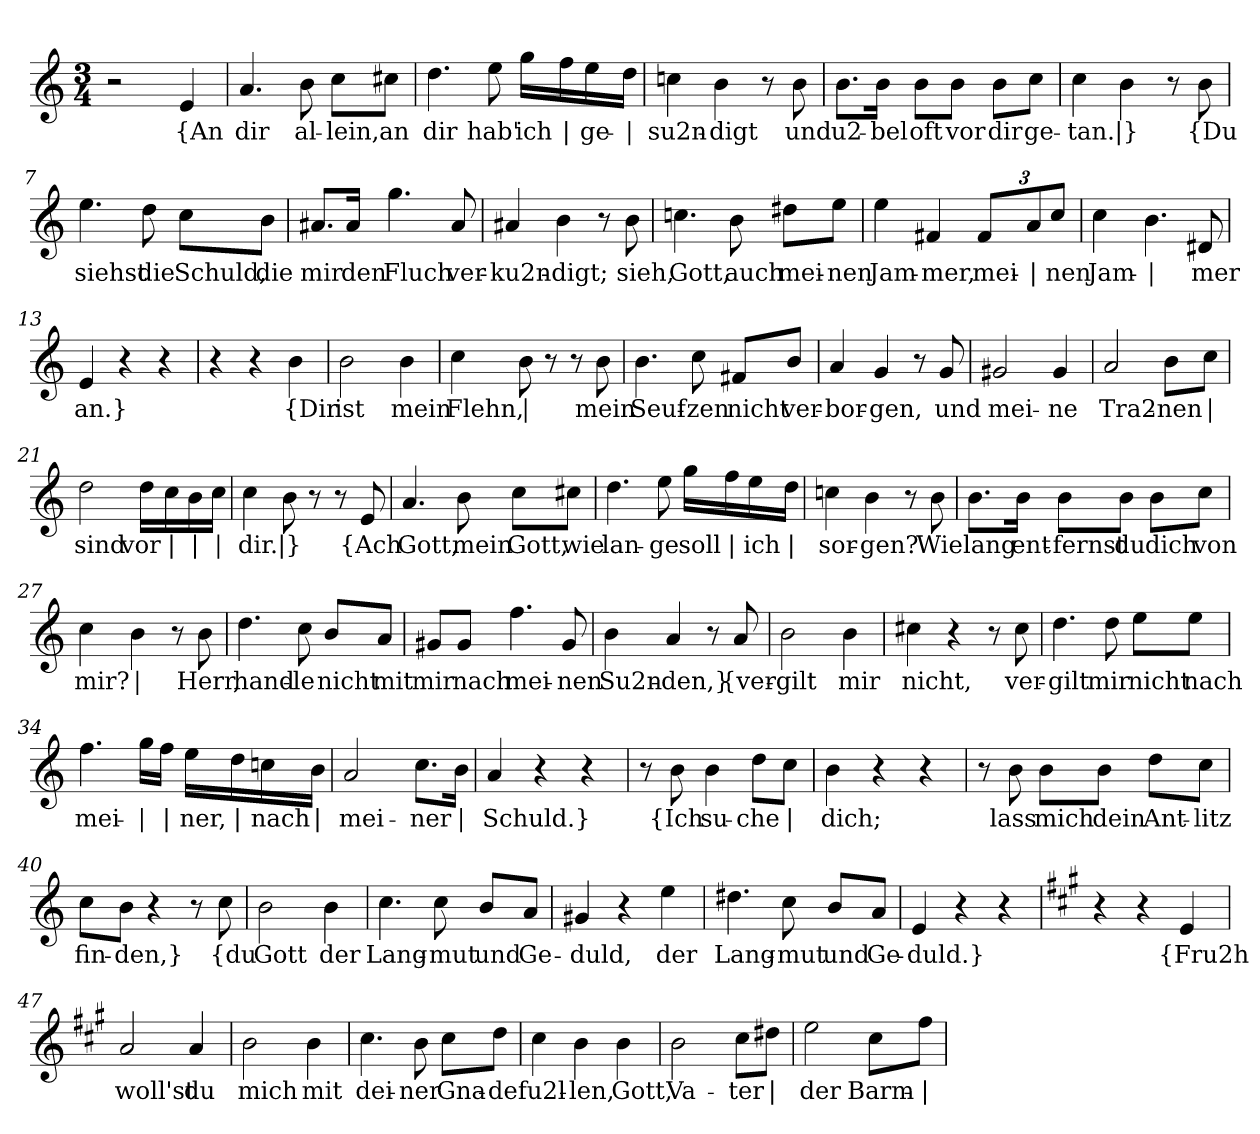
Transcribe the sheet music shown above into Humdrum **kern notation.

**kern	**text
*part1	*part1
*staff1	*staff1
*clefG2	*
*k[]	*
*M3/4	*
=1	=1
2r	.
!	!LO:LY:b
4e/	{An
=2	=2
!	!LO:LY:b
4.a/	dir
!	!LO:LY:b
8b\	al-
!	!LO:LY:b
8cc\L	-lein,
!	!LO:LY:b
8cc#X\J	an
=3	=3
!	!LO:LY:b
4.dd\	dir
!	!LO:LY:b
8ee\	hab'
!	!LO:LY:b
16gg\LL	ich
!	!LO:LY:b
16ff\	|
!	!LO:LY:b
16ee\	ge-
!	!LO:LY:b
16dd\JJ	|
=4	=4
!	!LO:LY:b
4ccn\	-su2n-
!	!LO:LY:b
4b\	-digt
8r	.
!	!LO:LY:b
8b\	und
=5	=5
!	!LO:LY:b
8.b\L	u2-
!	!LO:LY:b
16b\Jk	-bel
!	!LO:LY:b
8b\L	oft
!	!LO:LY:b
8b\J	vor
!	!LO:LY:b
8b\L	dir
!	!LO:LY:b
8cc\J	ge-
=6	=6
!	!LO:LY:b
4cc\	-tan.
!	!LO:LY:b
4b\	|}
8r	.
!	!LO:LY:b
8b\	{Du
!!LO:LB:g=z
=7	=7
!	!LO:LY:b
4.ee\	siehst
!	!LO:LY:b
8dd\	die
!	!LO:LY:b
8cc\L	Schuld,
!	!LO:LY:b
8b\J	die
=8	=8
!	!LO:LY:b
8.a#X/L	mir
!	!LO:LY:b
16a#/Jk	den
!	!LO:LY:b
4.gg\	Fluch
!	!LO:LY:b
8a#/	ver-
=9	=9
!	!LO:LY:b
4a#X/	-ku2n-
!	!LO:LY:b
4b\	-digt;
8r	.
!	!LO:LY:b
8b\	sieh,
=10	=10
!	!LO:LY:b
4.ccn\	Gott,
!	!LO:LY:b
8b\	auch
!	!LO:LY:b
8dd#X\L	mei-
!	!LO:LY:b
8ee\J	-nen
=11	=11
!	!LO:LY:b
4ee\	Jam-
!	!LO:LY:b
4f#X/	-mer,
*Xbrackettup	*
!	!LO:LY:b
12f#/L	mei-
!	!LO:LY:b
12a/	|
!	!LO:LY:b
12cc/J	-nen
!!LO:LB:g=z
=12	=12
!	!LO:LY:b
4cc\	Jam-
!	!LO:LY:b
4.b\	|
!	!LO:LY:b
8d#X/	-mer
=13	=13
!	!LO:LY:b
4e/	an.}
4r	.
4r	.
=14	=14
4r	.
4r	.
!	!LO:LY:b
4b\	{Dir
=15	=15
!	!LO:LY:b
2b\	ist
!	!LO:LY:b
4b\	mein
=16	=16
!	!LO:LY:b
4cc\	Flehn,
!	!LO:LY:b
8b\	|
8r	.
8r	.
!	!LO:LY:b
8b\	mein
=17	=17
!	!LO:LY:b
4.b\	Seuf-
!	!LO:LY:b
8cc\	-zen
!	!LO:LY:b
8f#X/L	nicht
!	!LO:LY:b
8b/J	ver-
=18	=18
!	!LO:LY:b
4a/	-bor-
!	!LO:LY:b
4g/	-gen,
8r	.
!	!LO:LY:b
8g/	und
=19	=19
!	!LO:LY:b
2g#X/	mei-
!	!LO:LY:b
4g#/	-ne
!!LO:LB:g=z
=20	=20
!	!LO:LY:b
2a/	Tra2-
!	!LO:LY:b
8b\L	-nen
!	!LO:LY:b
8cc\J	|
=21	=21
!	!LO:LY:b
2dd\	sind
!	!LO:LY:b
16dd\LL	vor
!	!LO:LY:b
16cc\	|
!	!LO:LY:b
16b\	|
!	!LO:LY:b
16cc\JJ	|
=22	=22
!	!LO:LY:b
4cc\	dir.
!	!LO:LY:b
8b\	|}
8r	.
8r	.
!	!LO:LY:b
8e/	{Ach
=23	=23
!	!LO:LY:b
4.a/	Gott,
!	!LO:LY:b
8b\	mein
!	!LO:LY:b
8cc\L	Gott,
!	!LO:LY:b
8cc#X\J	wie
=24	=24
!	!LO:LY:b
4.dd\	lan-
!	!LO:LY:b
8ee\	-ge
!	!LO:LY:b
16gg\LL	soll
!	!LO:LY:b
16ff\	|
!	!LO:LY:b
16ee\	ich
!	!LO:LY:b
16dd\JJ	|
=25	=25
!	!LO:LY:b
4ccn\	sor-
!	!LO:LY:b
4b\	-gen?
8r	.
!	!LO:LY:b
8b\	Wie
!!LO:LB:g=z
=26	=26
!	!LO:LY:b
8.b\L	lang
!	!LO:LY:b
16b\Jk	ent-
!	!LO:LY:b
8b\L	-fernst
!	!LO:LY:b
8b\J	du
!	!LO:LY:b
8b\L	dich
!	!LO:LY:b
8cc\J	von
=27	=27
!	!LO:LY:b
4cc\	mir?
!	!LO:LY:b
4b\	|
8r	.
!	!LO:LY:b
8b\	Herr,
=28	=28
!	!LO:LY:b
4.dd\	hand-
!	!LO:LY:b
8cc\	-le
!	!LO:LY:b
8b/L	nicht
!	!LO:LY:b
8a/J	mit
=29	=29
!	!LO:LY:b
8g#X/L	mir
!	!LO:LY:b
8g#/J	nach
!	!LO:LY:b
4.ff\	mei-
!	!LO:LY:b
8g#/	nen
=30	=30
!	!LO:LY:b
4b\	Su2n-
!	!LO:LY:b
4a/	-den,}
8r	.
!	!LO:LY:b
8a/	{ver-
!!LO:LB:g=z
=31	=31
!	!LO:LY:b
2b\	-gilt
!	!LO:LY:b
4b\	mir
=32	=32
!	!LO:LY:b
4cc#X\	nicht,
4r	.
8r	.
!	!LO:LY:b
8cc#\	ver-
=33	=33
!	!LO:LY:b
4.dd\	-gilt
!	!LO:LY:b
8dd\	mir
!	!LO:LY:b
8ee\L	nicht
!	!LO:LY:b
8ee\J	nach
=34	=34
!	!LO:LY:b
4.ff\	mei-
!	!LO:LY:b
16gg\LL	|
!	!LO:LY:b
16ff\JJ	|
!	!LO:LY:b
16ee\LL	-ner,
!	!LO:LY:b
16dd\	|
!	!LO:LY:b
16ccn\	nach
!	!LO:LY:b
16b\JJ	|
=35	=35
!	!LO:LY:b
2a/	mei-
!	!LO:LY:b
8.cc\L	-ner
!	!LO:LY:b
16b\Jk	|
=36	=36
!	!LO:LY:b
4a/	Schuld.}
4r	.
4r	.
=37	=37
8r	.
!	!LO:LY:b
8b\	{Ich
!	!LO:LY:b
4b\	su-
!	!LO:LY:b
8dd\L	-che
!	!LO:LY:b
8cc\J	|
!!LO:LB:g=z
=38	=38
!	!LO:LY:b
4b\	dich;
4r	.
4r	.
=39	=39
8r	.
!	!LO:LY:b
8b\	lass
!	!LO:LY:b
8b\L	mich
!	!LO:LY:b
8b\J	dein
!	!LO:LY:b
8dd\L	Ant-
!	!LO:LY:b
8cc\J	-litz
=40	=40
!	!LO:LY:b
8cc\L	fin-
!	!LO:LY:b
8b\J	-den,}
4r	.
8r	.
!	!LO:LY:b
8cc\	{du
=41	=41
!	!LO:LY:b
2b\	Gott
!	!LO:LY:b
4b\	der
=42	=42
!	!LO:LY:b
4.cc\	Lang-
!	!LO:LY:b
8cc\	-mut
!	!LO:LY:b
8b/L	und
!	!LO:LY:b
8a/J	Ge-
=43	=43
!	!LO:LY:b
4g#X/	-duld,
4r	.
!	!LO:LY:b
4ee\	der
!!LO:LB:g=z
=44	=44
!	!LO:LY:b
4.dd#X\	Lang-
!	!LO:LY:b
8cc\	-mut
!	!LO:LY:b
8b/L	und
!	!LO:LY:b
8a/J	Ge-
=45	=45
!	!LO:LY:b
4e/	-duld.}
4r	.
4r	.
=46	=46
*k[f#c#g#]	*
4r	.
4r	.
!	!LO:LY:b
4e/	{Fru2h
=47	=47
!	!LO:LY:b
2a/	woll'st
!	!LO:LY:b
4a/	du
=48	=48
!	!LO:LY:b
2b\	mich
!	!LO:LY:b
4b\	mit
=49	=49
!	!LO:LY:b
4.cc#\	dei-
!	!LO:LY:b
8b\	-ner
!	!LO:LY:b
8cc#\L	Gna-
!	!LO:LY:b
8dd\J	-de
=50	=50
!	!LO:LY:b
4cc#\	fu2l-
!	!LO:LY:b
4b\	-len,
!	!LO:LY:b
4b\	Gott,
!!LO:LB:g=z
=51	=51
!	!LO:LY:b
2b\	Va-
!	!LO:LY:b
8cc#\L	-ter
!	!LO:LY:b
8dd#X\J	|
=52	=52
!	!LO:LY:b
2ee\	der
!	!LO:LY:b
8cc#\L	Barm-
!	!LO:LY:b
8ff#\J	|
=	=
*-	*-
